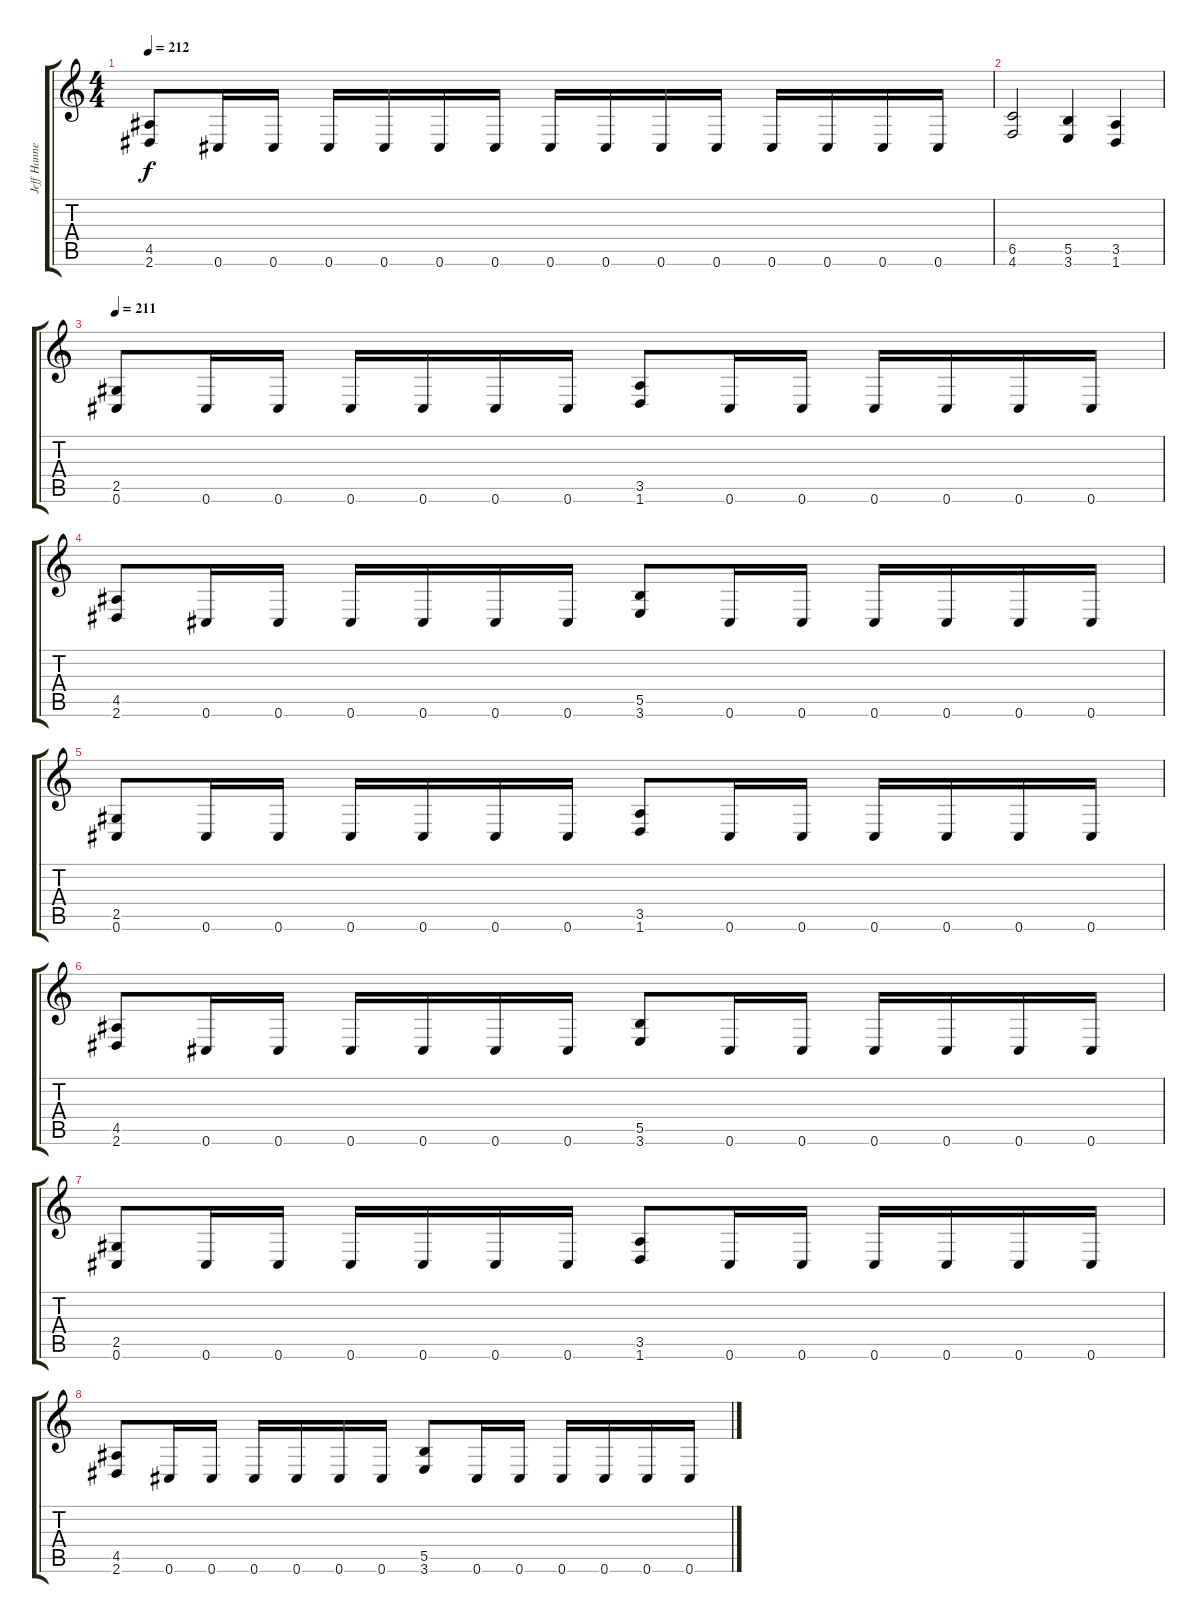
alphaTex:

\track ("Jeff Hanneman" "Jeff Hanne") {instrument distortionguitar}
\staff {score tabs}
\tuning (Db4 Ab3 E3 B2 Gb2 Db2) {hide}
\ts (4 4)
\tempo 212
\clef g2
\ks c
(4.5 2.6).8{dy f} 0.6.16 0.6.16 0.6.16 0.6.16 0.6.16 0.6.16 0.6.16 0.6.16 0.6.16 0.6.16 0.6.16 0.6.16 0.6.16 0.6.16 |
(6.5 4.6).2 (5.5 3.6).4 (3.5 1.6).4 |
\tempo 211
(2.5 0.6).8 0.6.16 0.6.16 0.6.16 0.6.16 0.6.16 0.6.16 (3.5 1.6).8 0.6.16 0.6.16 0.6.16 0.6.16 0.6.16 0.6.16 |
(4.5 2.6).8 0.6.16 0.6.16 0.6.16 0.6.16 0.6.16 0.6.16 (5.5 3.6).8 0.6.16 0.6.16 0.6.16 0.6.16 0.6.16 0.6.16 |
(2.5 0.6).8 0.6.16 0.6.16 0.6.16 0.6.16 0.6.16 0.6.16 (3.5 1.6).8 0.6.16 0.6.16 0.6.16 0.6.16 0.6.16 0.6.16 |
(4.5 2.6).8 0.6.16 0.6.16 0.6.16 0.6.16 0.6.16 0.6.16 (5.5 3.6).8 0.6.16 0.6.16 0.6.16 0.6.16 0.6.16 0.6.16 |
(2.5 0.6).8 0.6.16 0.6.16 0.6.16 0.6.16 0.6.16 0.6.16 (3.5 1.6).8 0.6.16 0.6.16 0.6.16 0.6.16 0.6.16 0.6.16 |
(4.5 2.6).8 0.6.16 0.6.16 0.6.16 0.6.16 0.6.16 0.6.16 (5.5 3.6).8 0.6.16 0.6.16 0.6.16 0.6.16 0.6.16 0.6.16
